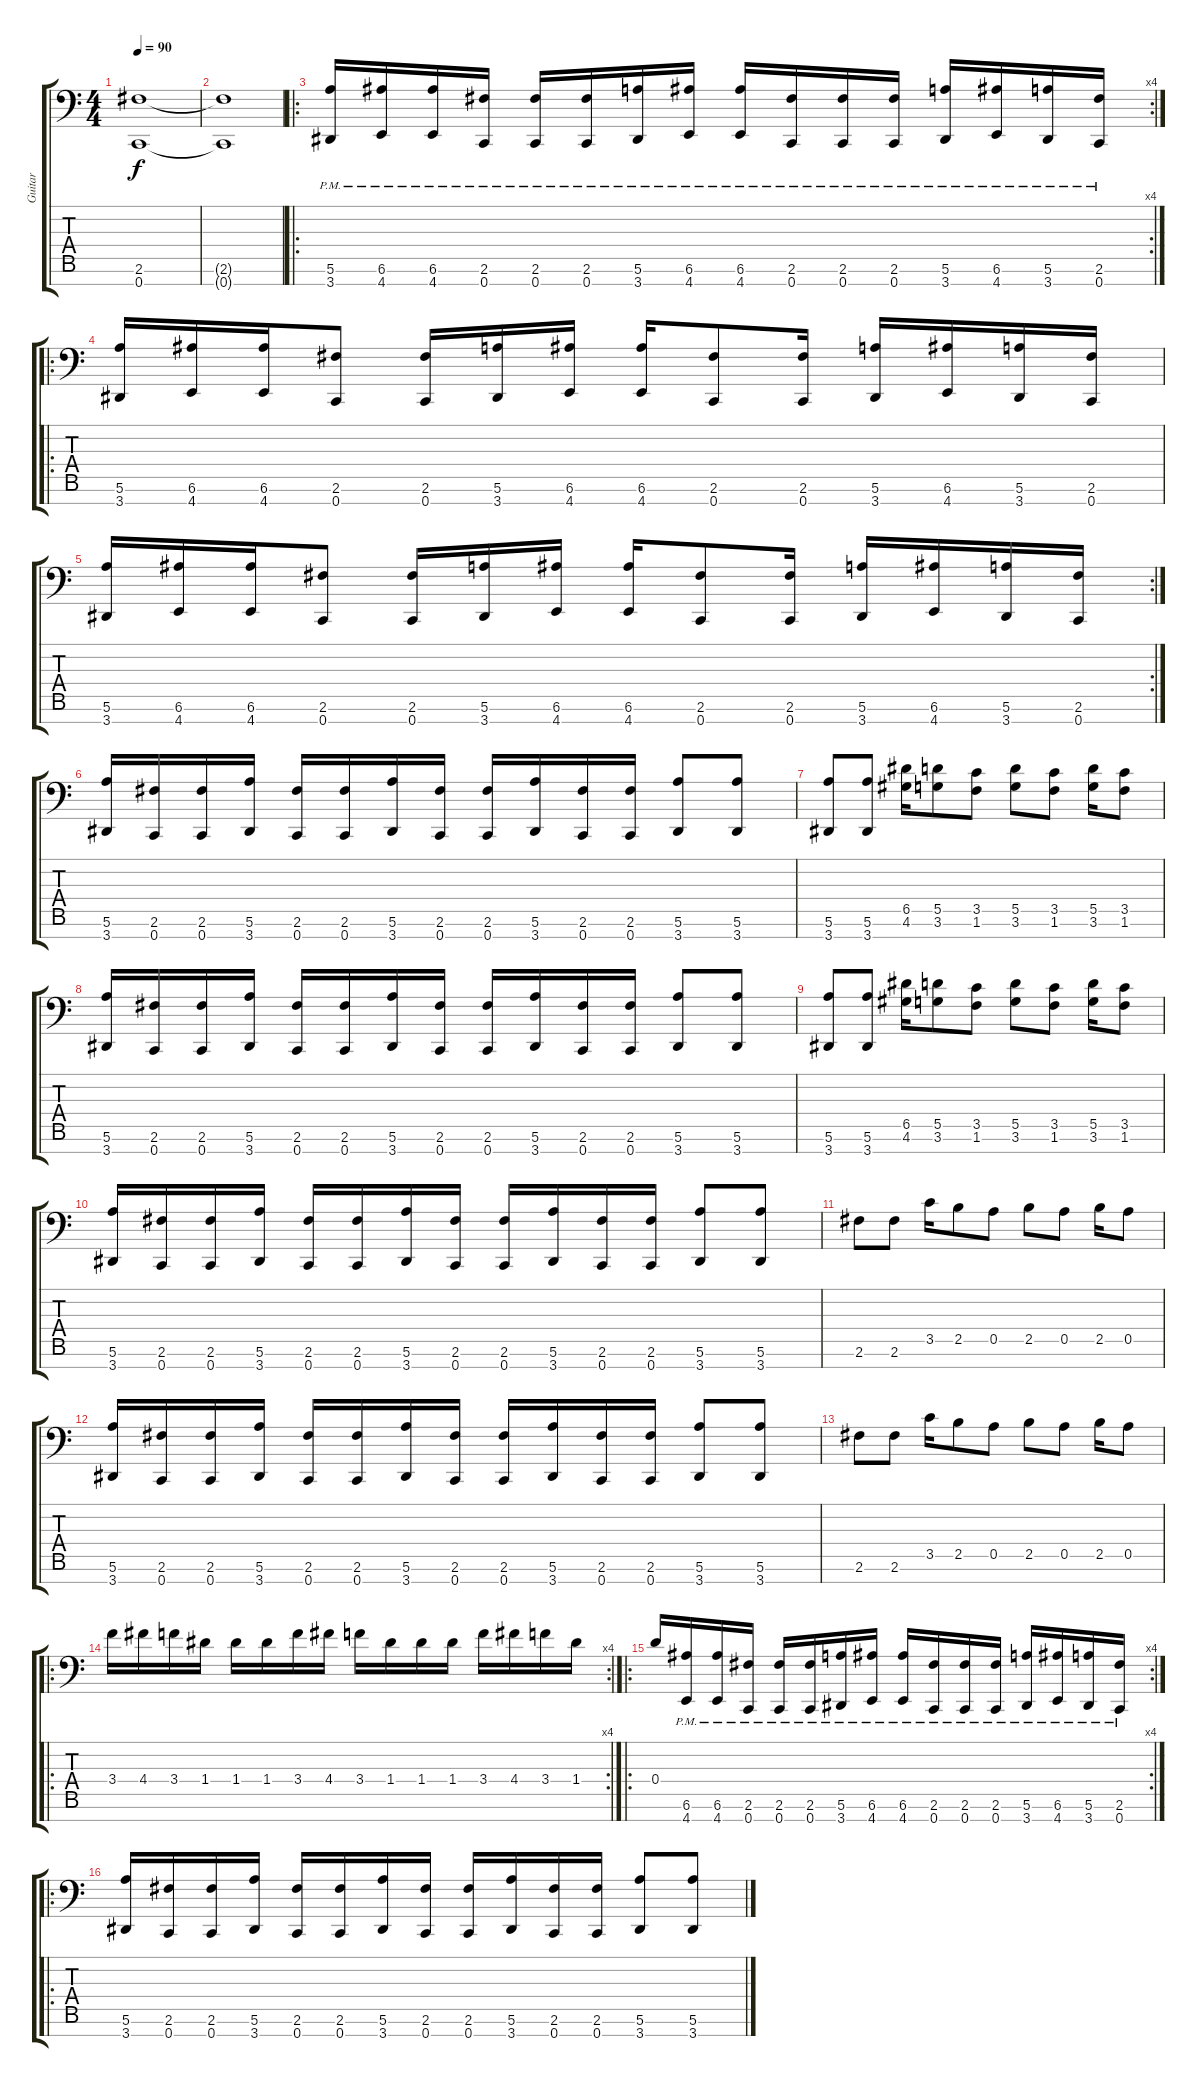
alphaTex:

\track ("Guitar" "Guitar") {instrument distortionguitar}
\staff {score tabs}
\tuning (E4 B3 G3 D3 A2 E2 C-1) {hide}
\ts (4 4)
\tempo 90
\clef f4
\ks c
(2.6{t} 0.7{t}).1{dy f} |
(2.6{t} 0.7{t}).1 |
\ro
\rc 4
(5.6{pm} 3.7{pm}).16 (6.6{pm} 4.7{pm}).16 (6.6{pm} 4.7{pm}).16 (2.6{pm} 0.7{pm}).16 (2.6{pm} 0.7{pm}).16 (2.6{pm} 0.7{pm}).16 (5.6{pm} 3.7{pm}).16 (6.6{pm} 4.7{pm}).16 (6.6{pm} 4.7{pm}).16 (2.6{pm} 0.7{pm}).16 (2.6{pm} 0.7{pm}).16 (2.6{pm} 0.7{pm}).16 (5.6{pm} 3.7{pm}).16 (6.6{pm} 4.7{pm}).16 (5.6{pm} 3.7{pm}).16 (2.6{pm} 0.7{pm}).16 |
\ro
(5.6 3.7).16 (6.6 4.7).16 (6.6 4.7).16 (2.6 0.7).8 (2.6 0.7).16 (5.6 3.7).16 (6.6 4.7).16 (6.6 4.7).16 (2.6 0.7).8 (2.6 0.7).16 (5.6 3.7).16 (6.6 4.7).16 (5.6 3.7).16 (2.6 0.7).16 |
\rc 2
(5.6 3.7).16 (6.6 4.7).16 (6.6 4.7).16 (2.6 0.7).8 (2.6 0.7).16 (5.6 3.7).16 (6.6 4.7).16 (6.6 4.7).16 (2.6 0.7).8 (2.6 0.7).16 (5.6 3.7).16 (6.6 4.7).16 (5.6 3.7).16 (2.6 0.7).16 |
(5.6 3.7).16 (2.6 0.7).16 (2.6 0.7).16 (5.6 3.7).16 (2.6 0.7).16 (2.6 0.7).16 (5.6 3.7).16 (2.6 0.7).16 (2.6 0.7).16 (5.6 3.7).16 (2.6 0.7).16 (2.6 0.7).16 (5.6 3.7).8 (5.6 3.7).8 |
(5.6 3.7).8 (5.6 3.7).8 (6.5 4.6).16 (5.5 3.6).8 (3.5 1.6).8 (5.5 3.6).8 (3.5 1.6).8 (5.5 3.6).16 (3.5 1.6).8 |
(5.6 3.7).16 (2.6 0.7).16 (2.6 0.7).16 (5.6 3.7).16 (2.6 0.7).16 (2.6 0.7).16 (5.6 3.7).16 (2.6 0.7).16 (2.6 0.7).16 (5.6 3.7).16 (2.6 0.7).16 (2.6 0.7).16 (5.6 3.7).8 (5.6 3.7).8 |
(5.6 3.7).8 (5.6 3.7).8 (6.5 4.6).16 (5.5 3.6).8 (3.5 1.6).8 (5.5 3.6).8 (3.5 1.6).8 (5.5 3.6).16 (3.5 1.6).8 |
(5.6 3.7).16 (2.6 0.7).16 (2.6 0.7).16 (5.6 3.7).16 (2.6 0.7).16 (2.6 0.7).16 (5.6 3.7).16 (2.6 0.7).16 (2.6 0.7).16 (5.6 3.7).16 (2.6 0.7).16 (2.6 0.7).16 (5.6 3.7).8 (5.6 3.7).8 |
2.6.8 2.6.8 3.5.16 2.5.8 0.5.8 2.5.8 0.5.8 2.5.16 0.5.8 |
(5.6 3.7).16 (2.6 0.7).16 (2.6 0.7).16 (5.6 3.7).16 (2.6 0.7).16 (2.6 0.7).16 (5.6 3.7).16 (2.6 0.7).16 (2.6 0.7).16 (5.6 3.7).16 (2.6 0.7).16 (2.6 0.7).16 (5.6 3.7).8 (5.6 3.7).8 |
2.6.8 2.6.8 3.5.16 2.5.8 0.5.8 2.5.8 0.5.8 2.5.16 0.5.8 |
\ro
\rc 4
3.4.16 4.4.16 3.4.16 1.4.16 1.4.16 1.4.16 3.4.16 4.4.16 3.4.16 1.4.16 1.4.16 1.4.16 3.4.16 4.4.16 3.4.16 1.4.16 |
\ro
\rc 4
0.4.16 (6.6{pm} 4.7{pm}).16 (6.6{pm} 4.7{pm}).16 (2.6{pm} 0.7{pm}).16 (2.6{pm} 0.7{pm}).16 (2.6{pm} 0.7{pm}).16 (5.6{pm} 3.7{pm}).16 (6.6{pm} 4.7{pm}).16 (6.6{pm} 4.7{pm}).16 (2.6{pm} 0.7{pm}).16 (2.6{pm} 0.7{pm}).16 (2.6{pm} 0.7{pm}).16 (5.6{pm} 3.7{pm}).16 (6.6{pm} 4.7{pm}).16 (5.6{pm} 3.7{pm}).16 (2.6{pm} 0.7{pm}).16 |
\ro
(5.6 3.7).16 (2.6 0.7).16 (2.6 0.7).16 (5.6 3.7).16 (2.6 0.7).16 (2.6 0.7).16 (5.6 3.7).16 (2.6 0.7).16 (2.6 0.7).16 (5.6 3.7).16 (2.6 0.7).16 (2.6 0.7).16 (5.6 3.7).8 (5.6 3.7).8
